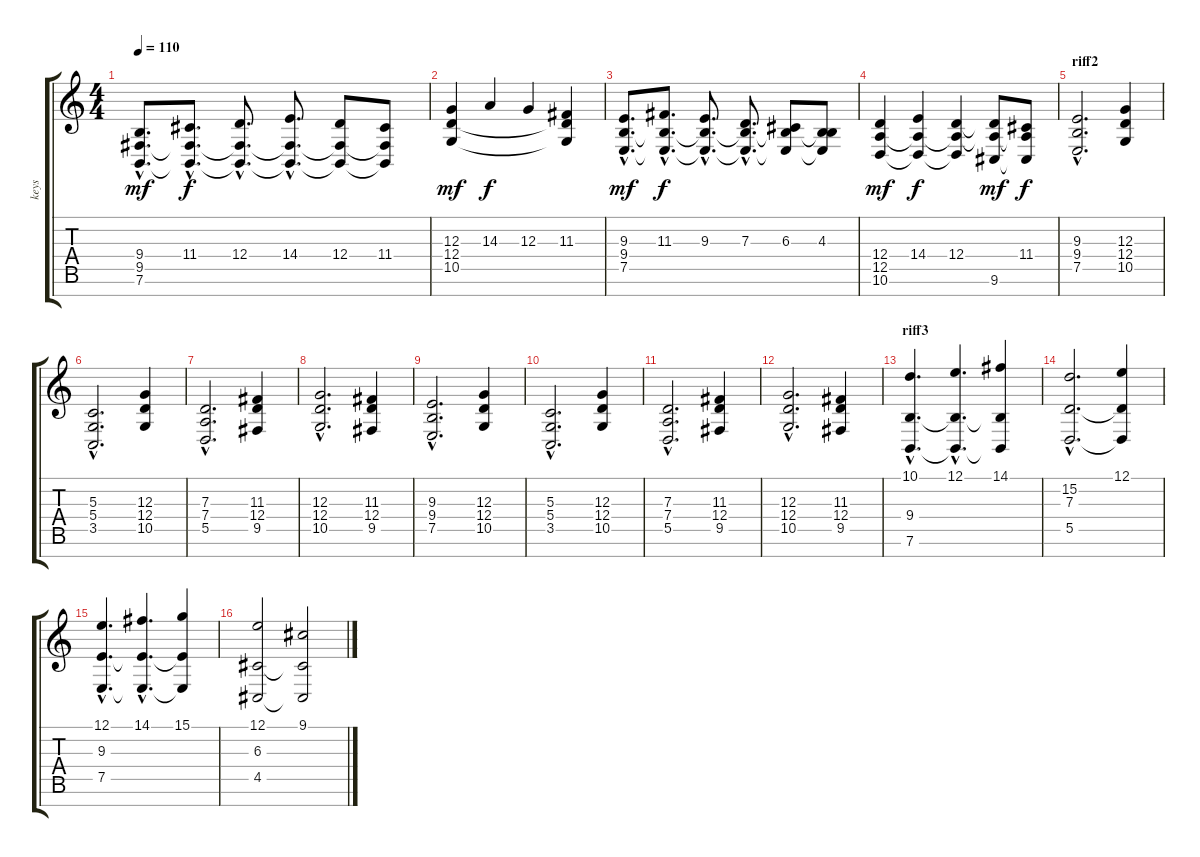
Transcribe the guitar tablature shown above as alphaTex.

\track ("keys" "keys") {instrument stringensemble1}
\staff {score tabs}
\tuning (E4 B3 G3 D3 A2 E2 B1) {hide}
\ts (4 4)
\tempo 110
\clef g2
\ks c
(9.4{hac} 9.5{hac} 7.6{hac}).8{d dy mf} (11.4{hac} 9.5{hac t} 7.6{hac t}).8{d dy f} (12.4{hac} 9.5{hac t} 7.6{hac t}).8{d} (14.4{hac} 9.5{hac t} 7.6{hac t}).8{d} (12.4 9.5{t} 7.6{t}).8 (11.4 9.5{t} 7.6{t}).8 |
(12.3 12.4 10.5).4{dy mf} 14.3.4{dy f} 12.3.4 (11.3 12.4{t} 10.5{t}).4 |
(9.3{hac} 9.4{hac} 7.5{hac}).8{d dy mf} (11.3{hac} 9.4{hac t} 7.5{hac t}).8{d dy f} (9.3{hac} 9.4{hac t} 7.5{hac t}).8{d} (7.3{hac} 9.4{hac t} 7.5{hac t}).8{d} (6.3 9.4{t} 7.5{t}).8 (4.3 9.4{t} 7.5{t}).8 |
(12.4 12.5 10.6).4{dy mf} (14.4 12.5{t} 10.6{t}).4{dy f} (12.4 12.5{t} 10.6{t}).4 (12.4{t} 12.5{t} 9.6).8{dy mf} (11.4 12.5{t} 9.6{t}).8{dy f} |
\section ("" "riff2")
(9.3{hac} 9.4{hac} 7.5{hac}).2{d} (12.3 12.4 10.5).4 |
(5.3{hac} 5.4{hac} 3.5{hac}).2{d} (12.3 12.4 10.5).4 |
(7.3{hac} 7.4{hac} 5.5{hac}).2{d} (11.3 12.4 9.5).4 |
(12.3{hac} 12.4{hac} 10.5{hac}).2{d} (11.3 12.4 9.5).4 |
(9.3{hac} 9.4{hac} 7.5{hac}).2{d} (12.3 12.4 10.5).4 |
(5.3{hac} 5.4{hac} 3.5{hac}).2{d} (12.3 12.4 10.5).4 |
(7.3{hac} 7.4{hac} 5.5{hac}).2{d} (11.3 12.4 9.5).4 |
(12.3{hac} 12.4{hac} 10.5{hac}).2{d} (11.3 12.4 9.5).4 |
\section ("" "riff3 ")
(10.1{hac} 9.4{hac} 7.6{hac}).4{d} (12.1{hac} 9.4{hac t} 7.6{hac t}).4{d} (14.1 9.4{t} 7.6{t}).4 |
(15.2{hac} 7.3{hac} 5.5{hac}).2{d} (12.1 7.3{t} 5.5{t}).4 |
(12.1{hac} 9.3{hac} 7.5{hac}).4{d} (14.1{hac} 9.3{hac t} 7.5{hac t}).4{d} (15.1 9.3{t} 7.5{t}).4 |
(12.1 6.3 4.5).2 (9.1 6.3{t} 4.5{t}).2
